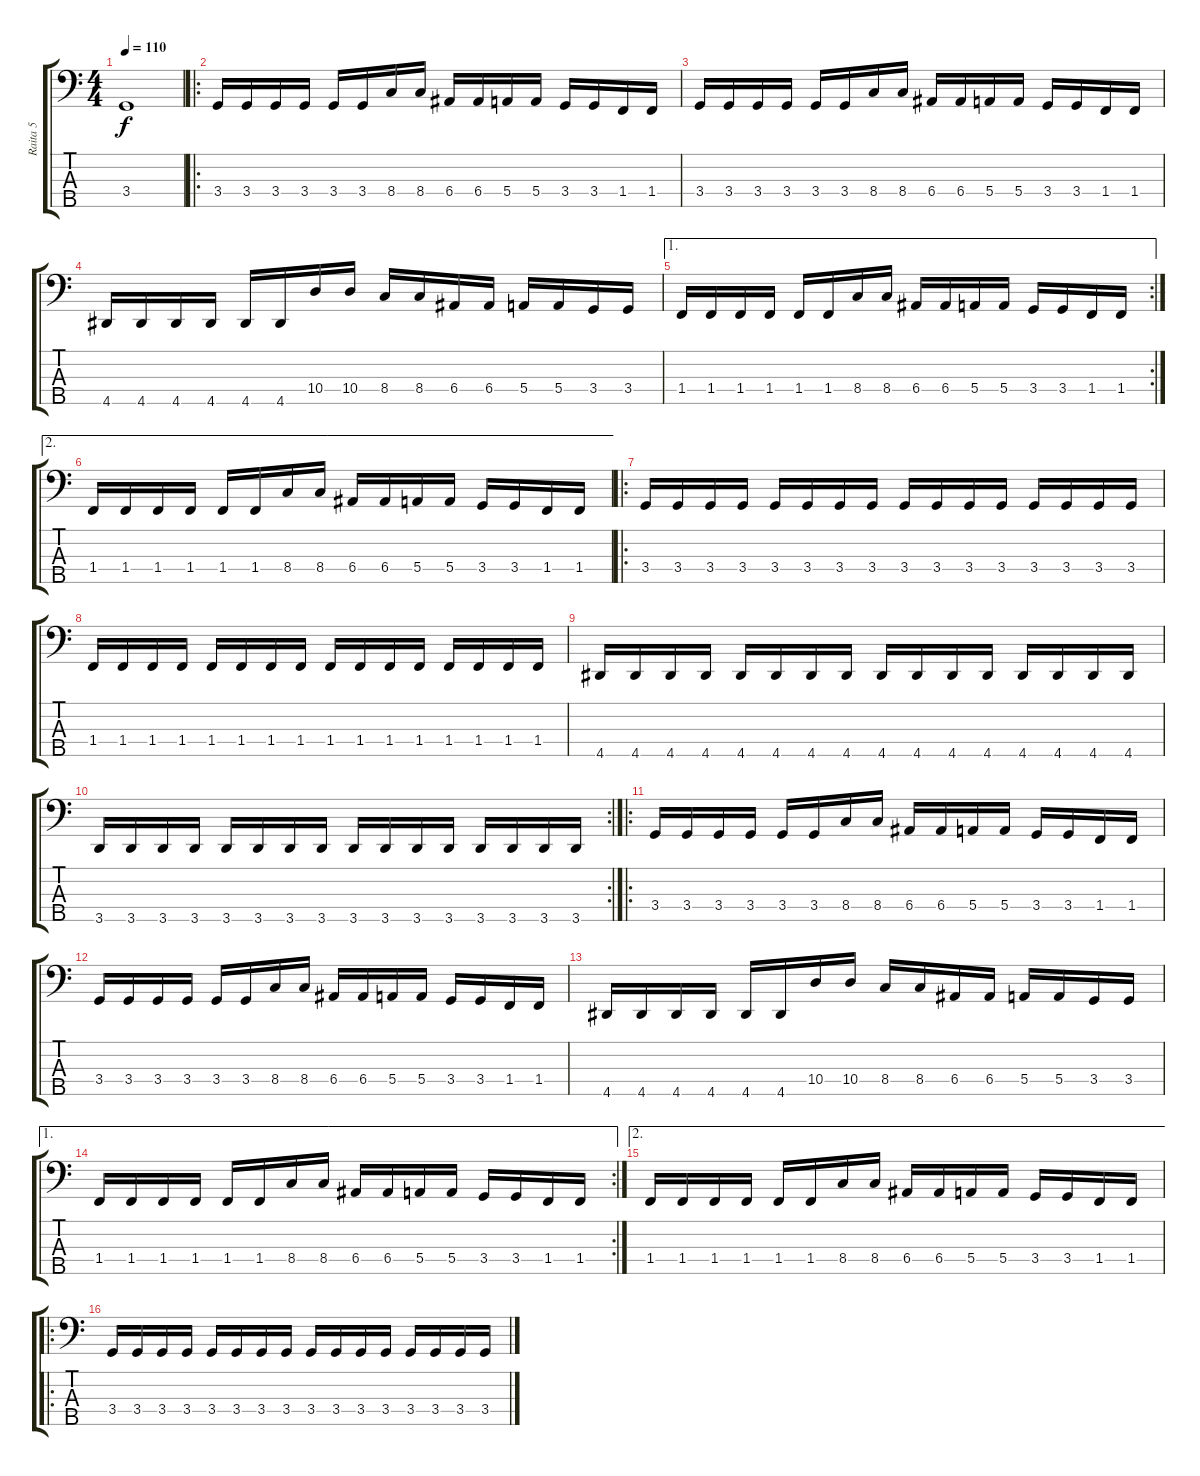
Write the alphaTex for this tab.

\track ("Raita 5" "Raita 5") {instrument electricbassfinger}
\staff {score tabs}
\tuning (G2 D2 A1 E1 B0) {hide}
\ts (4 4)
\tempo 110
\clef f4
\ks c
3.4.1{dy f} |
\ro
3.4.16 3.4.16 3.4.16 3.4.16 3.4.16 3.4.16 8.4.16 8.4.16 6.4.16 6.4.16 5.4.16 5.4.16 3.4.16 3.4.16 1.4.16 1.4.16 |
3.4.16 3.4.16 3.4.16 3.4.16 3.4.16 3.4.16 8.4.16 8.4.16 6.4.16 6.4.16 5.4.16 5.4.16 3.4.16 3.4.16 1.4.16 1.4.16 |
4.5.16 4.5.16 4.5.16 4.5.16 4.5.16 4.5.16 10.4.16 10.4.16 8.4.16 8.4.16 6.4.16 6.4.16 5.4.16 5.4.16 3.4.16 3.4.16 |
\ae 1
\rc 2
1.4.16 1.4.16 1.4.16 1.4.16 1.4.16 1.4.16 8.4.16 8.4.16 6.4.16 6.4.16 5.4.16 5.4.16 3.4.16 3.4.16 1.4.16 1.4.16 |
\ae 2
1.4.16 1.4.16 1.4.16 1.4.16 1.4.16 1.4.16 8.4.16 8.4.16 6.4.16 6.4.16 5.4.16 5.4.16 3.4.16 3.4.16 1.4.16 1.4.16 |
\ro
3.4.16 3.4.16 3.4.16 3.4.16 3.4.16 3.4.16 3.4.16 3.4.16 3.4.16 3.4.16 3.4.16 3.4.16 3.4.16 3.4.16 3.4.16 3.4.16 |
1.4.16 1.4.16 1.4.16 1.4.16 1.4.16 1.4.16 1.4.16 1.4.16 1.4.16 1.4.16 1.4.16 1.4.16 1.4.16 1.4.16 1.4.16 1.4.16 |
4.5.16 4.5.16 4.5.16 4.5.16 4.5.16 4.5.16 4.5.16 4.5.16 4.5.16 4.5.16 4.5.16 4.5.16 4.5.16 4.5.16 4.5.16 4.5.16 |
\rc 2
3.5.16 3.5.16 3.5.16 3.5.16 3.5.16 3.5.16 3.5.16 3.5.16 3.5.16 3.5.16 3.5.16 3.5.16 3.5.16 3.5.16 3.5.16 3.5.16 |
\ro
3.4.16 3.4.16 3.4.16 3.4.16 3.4.16 3.4.16 8.4.16 8.4.16 6.4.16 6.4.16 5.4.16 5.4.16 3.4.16 3.4.16 1.4.16 1.4.16 |
3.4.16 3.4.16 3.4.16 3.4.16 3.4.16 3.4.16 8.4.16 8.4.16 6.4.16 6.4.16 5.4.16 5.4.16 3.4.16 3.4.16 1.4.16 1.4.16 |
4.5.16 4.5.16 4.5.16 4.5.16 4.5.16 4.5.16 10.4.16 10.4.16 8.4.16 8.4.16 6.4.16 6.4.16 5.4.16 5.4.16 3.4.16 3.4.16 |
\ae 1
\rc 2
1.4.16 1.4.16 1.4.16 1.4.16 1.4.16 1.4.16 8.4.16 8.4.16 6.4.16 6.4.16 5.4.16 5.4.16 3.4.16 3.4.16 1.4.16 1.4.16 |
\ae 2
1.4.16 1.4.16 1.4.16 1.4.16 1.4.16 1.4.16 8.4.16 8.4.16 6.4.16 6.4.16 5.4.16 5.4.16 3.4.16 3.4.16 1.4.16 1.4.16 |
\ro
3.4.16 3.4.16 3.4.16 3.4.16 3.4.16 3.4.16 3.4.16 3.4.16 3.4.16 3.4.16 3.4.16 3.4.16 3.4.16 3.4.16 3.4.16 3.4.16
